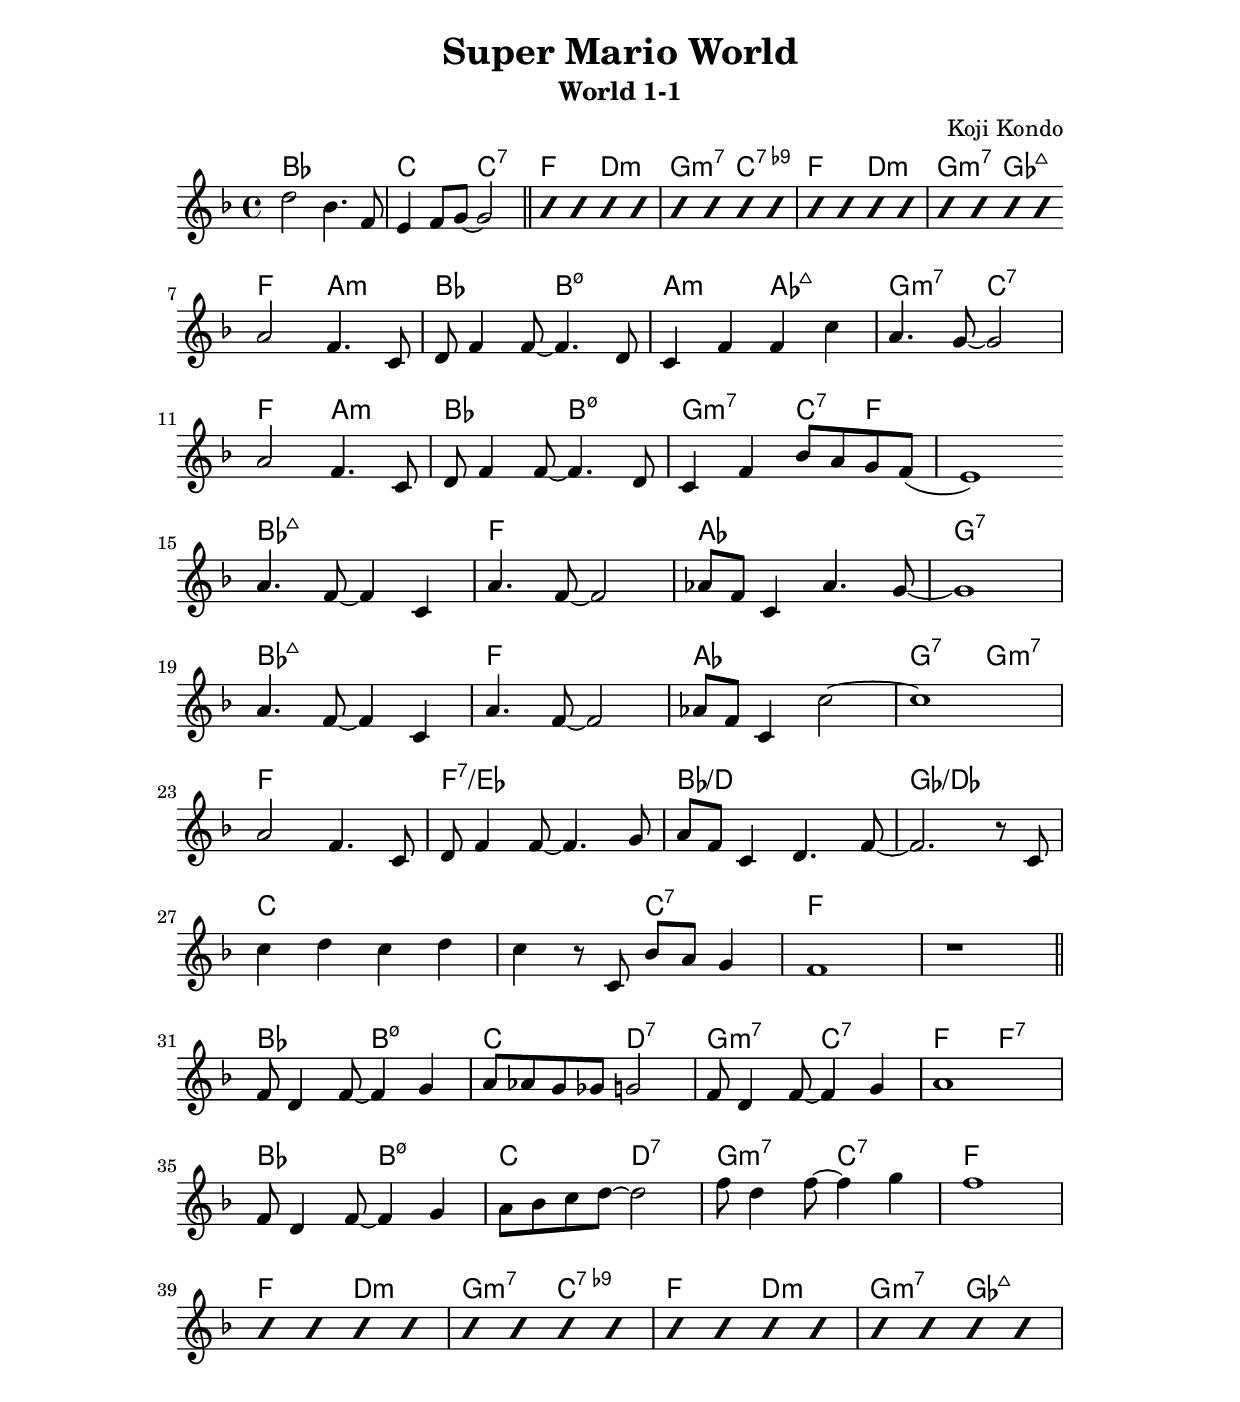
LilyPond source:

\header {
	title = "Super Mario World" 
	subtitle = "World 1-1" 
	composer = "Koji Kondo" 
}

\include "macros.ily"

melody = \relative c'' {
	\clef treble
	\key f \major
	\time 4/4
 
	d2 bes4. f8 | 
	e4 f8 g ~ g2 \bar "||"| 
	\comp #4 \comp #4 \comp #8 \bar "||" 
	\break|
	\bar "| :" a2 f4. c8 d f4 f8 ~ f4. d8 c4 f f c' a4. g8 ~ g2| 
	\break
	a2 f4. c8 d f4 f8 ~f4. d8 c4 f4 bes8 a g f( e1) \bar ":|"|
	\break
    a4. f8~f4 c |
    a'4. f8~f2 |
    aes8 f c4 aes'4. g8~g1
    \break
    a4. f8~f4 c |
    a'4. f8~f2 |
    aes8 f c4 c'2~c1
    \break
    a2 f4. c8 d f4 f8~f4. g8 a f c4 d4. f8~f2. r8 c8 
    \break
    c'4 d c d c r8 c,8 bes' a g4 f1 r1 \bar "||"
    \break
	 
	f8 d4 f8~f4 g |
	a8 aes g ges~g2 |
	f8 d4 f8~f4 g a1 
	\break
	f8 d4 f8~f4 g | a8 bes c d~d2 | f8 d4 f8~f4 g f1
	\break
	\comp #16
}

harmonies = \chordmode {
	bes1 c2 c:7 f2 d:m g:m7 c:7.9- f d:m g:m7 ges:maj7 |
	f a:m bes b:m7.5- a:m aes:maj7 g:m7 c:7
	f a:m bes b:m7.5- g:m7 c4:7 f s1|
	bes:maj7 f aes g:7|
	bes:maj7 f aes g2:7 g:m7|
	f1 f:7/ees bes:/d ges:/des|
	c2 s2 s2 c:7 f1 s1|
	bes2 b:m7.5- c d:7 g:m7 c:7 f f:7|
	bes2 b:m7.5- c d:7 g:m7 c:7 f1|
	f2 d:m g:m7 c:7.9- f d:m g:m7 ges:maj7
}

\include "template.ily"